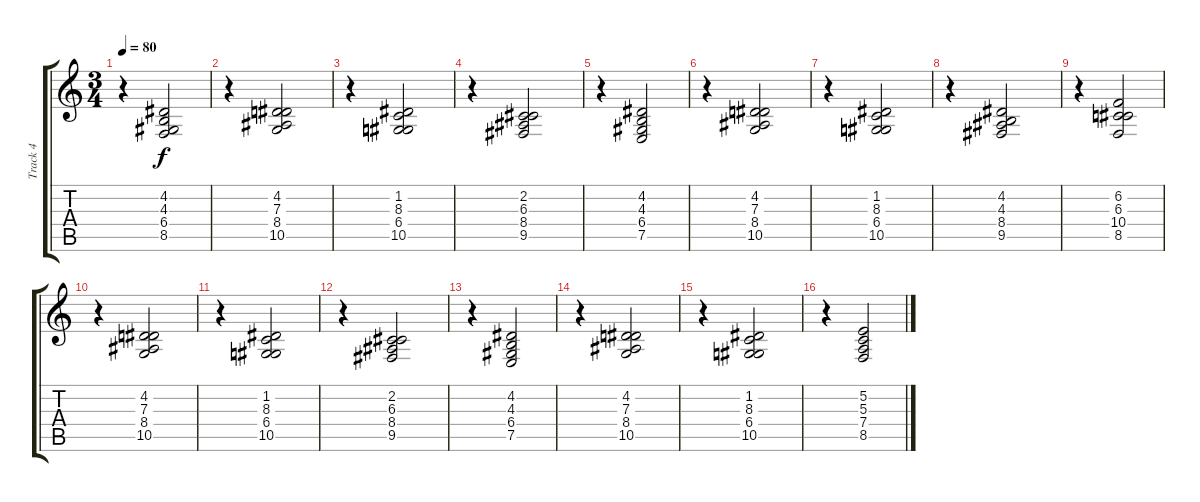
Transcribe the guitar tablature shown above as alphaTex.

\track ("Track 4" "Track 4") {instrument electricpiano1}
\staff {score tabs}
\tuning (E4 B3 G3 D3 A2 E2) {hide}
\ts (3 4)
\tempo 80
\clef g2
\ks c
r.4{dy f} (4.2 4.3 6.4 8.5).2 |
r.4 (4.2 7.3 8.4 10.5).2 |
r.4 (1.2 8.3 6.4 10.5).2 |
r.4 (2.2 6.3 8.4 9.5).2 |
r.4 (4.2 4.3 6.4 7.5).2 |
r.4 (4.2 7.3 8.4 10.5).2 |
r.4 (1.2 8.3 6.4 10.5).2 |
r.4 (4.2 4.3 8.4 9.5).2 |
r.4 (6.2 6.3 10.4 8.5).2 |
r.4 (4.2 7.3 8.4 10.5).2 |
r.4 (1.2 8.3 6.4 10.5).2 |
r.4 (2.2 6.3 8.4 9.5).2 |
r.4 (4.2 4.3 6.4 7.5).2 |
r.4 (4.2 7.3 8.4 10.5).2 |
r.4 (1.2 8.3 6.4 10.5).2 |
r.4 (5.2 5.3 7.4 8.5).2
